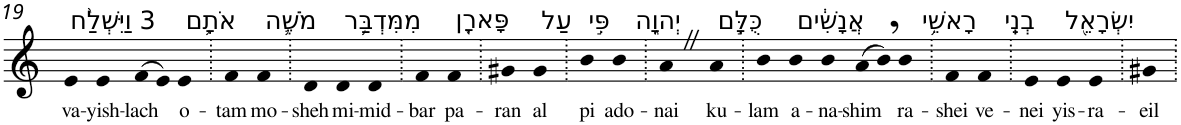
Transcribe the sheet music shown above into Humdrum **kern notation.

**kern	**text
*part1	*part1
*staff1	*staff1
*I"Piano	*
*I'Pno	*
!!LO:PB:g=z
*clefG2	*
*k[]	*
=19	=19
!LO:TX:a:t=3 וַיִּשְׁלַ֨ח	!
!	!LO:LY:b
4e	va-
!	!LO:LY:b
4e	-yish-
!	!LO:LY:b
(>8f	-lach
8e)	.
!LO:TX:a:t=אֹתָ֥ם	!
!	!LO:LY:b
4e	o-
=20.	=20.
!	!LO:LY:b
4f	-tam
!LO:TX:a:t=מֹשֶׁ֛ה	!
!	!LO:LY:b
4f	mo-
=21.	=21.
!	!LO:LY:b
4d	-sheh
!LO:TX:a:t=מִמִּדְבַּ֥ר	!
!	!LO:LY:b
4d	mi-
!	!LO:LY:b
4d	-mid-
=22.	=22.
!	!LO:LY:b
4f	-bar
!LO:TX:a:t=פָּארָ֖ן	!
!	!LO:LY:b
4f	pa-
=23.	=23.
!	!LO:LY:b
4g#X	-ran
!LO:TX:a:t=עַל	!
!	!LO:LY:b
4g#	al
=24.	=24.
!LO:TX:a:t=פִּ֣י	!
!	!LO:LY:b
4b	pi
!LO:TX:a:t=יְהוָ֑ה	!
!	!LO:LY:b
4b	ado-
=25.	=25.
!	!LO:LY:b
4aZ	-nai
!LO:TX:a:t=כֻּלָּ֣ם	!
!	!LO:LY:b
4a	ku-
=26.	=26.
!	!LO:LY:b
4b	-lam
!LO:TX:a:t=אֲנָשִׁ֔ים	!
!	!LO:LY:b
4b	a-
!	!LO:LY:b
4b	-na-
!	!LO:LY:b
(>8a	-shim
8b,)	.
!LO:TX:a:t=רָאשֵׁ֥י	!
!	!LO:LY:b
4b	ra-
=27.	=27.
!	!LO:LY:b
4f	-shei
!LO:TX:a:t=בְנֵֽי	!
!	!LO:LY:b
4f	ve-
=28.	=28.
!	!LO:LY:b
4e	-nei
!LO:TX:a:t=יִשְׂרָאֵ֖ל	!
!	!LO:LY:b
4e	yis-
!	!LO:LY:b
4e	-ra-
=29.	=29.
!	!LO:LY:b
4g#X	-eil
=.	=.
*-	*-
